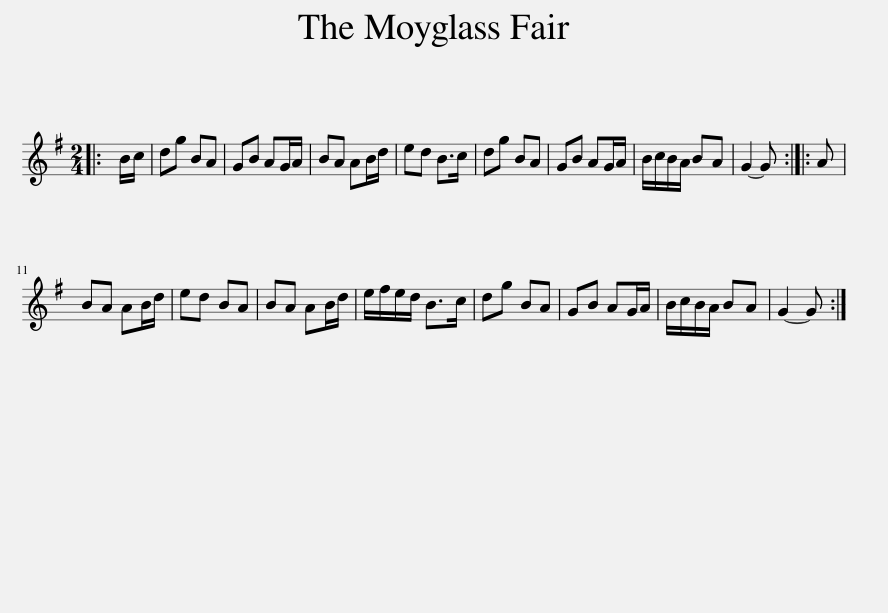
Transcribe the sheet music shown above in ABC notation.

X:1
L:1/8
M:2/4
I:linebreak $
K:G
V:1 treble
V:1
|: B/c/ | dg BA | GB AG/A/ | BA AB/d/ | ed B>c | %5
 dg BA | GB AG/A/ | B/c/B/A/ BA | G2- G :: A |$ %10
 BA AB/d/ | ed BA | BA AB/d/ | e/f/e/d/ B>c | dg BA | %15
 GB AG/A/ | B/c/B/A/ BA | G2- G :| %18
